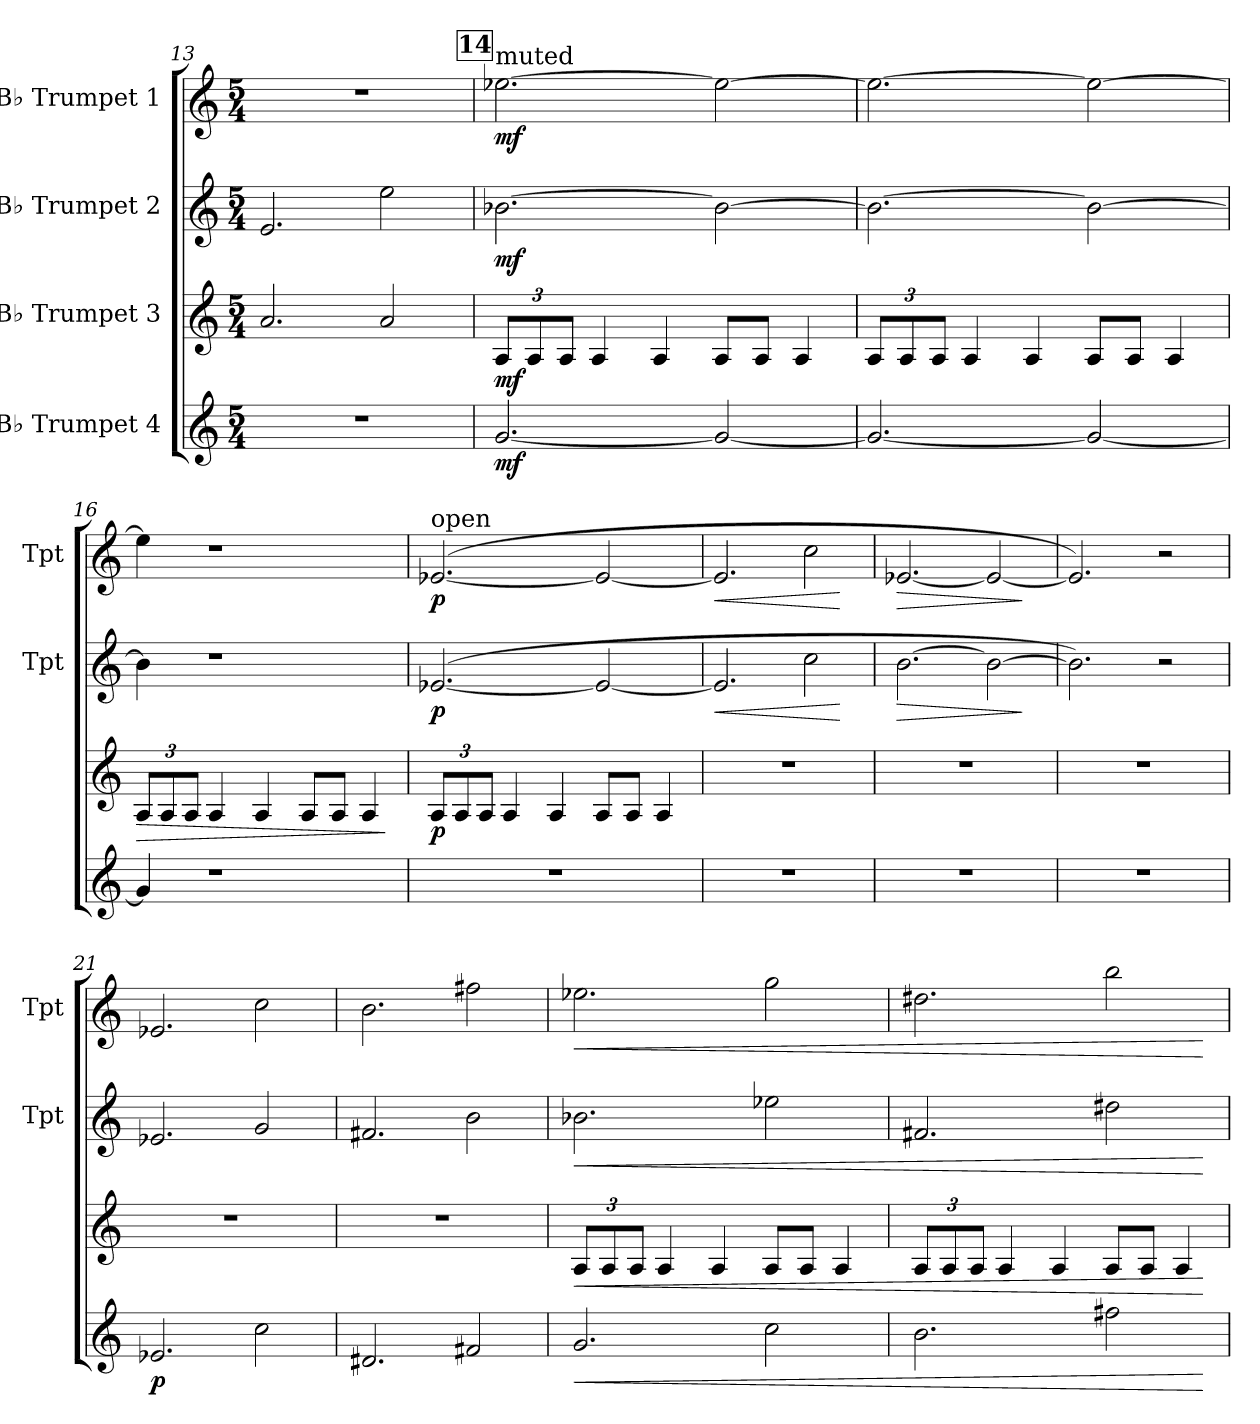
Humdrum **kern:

**kern	**dynam	**kern	**dynam	**kern	**dynam	**kern	**dynam
*part4	*part4	*part3	*part3	*part2	*part2	*part1	*part1
*staff4	*staff4	*staff3	*staff3	*staff2	*staff2	*staff1	*staff1
*I"B♭ Trumpet 4	*	*I"B♭ Trumpet 3	*	*I"B♭ Trumpet 2	*	*I"B♭ Trumpet 1	*
*	*	*	*	*I'Tpt	*	*I'Tpt	*
*clefG2	*	*clefG2	*	*clefG2	*	*clefG2	*
*ITrd1c2	*	*ITrd1c2	*	*ITrd1c2	*	*ITrd1c2	*
*k[b-e-]	*	*k[b-e-]	*	*k[b-e-]	*	*k[b-e-]	*
*M5/4	*	*M5/4	*	*M5/4	*	*M5/4	*
=13	=13	=13	=13	=13	=13	=13	=13
4%5r	.	2.g/	.	2.d/	.	4%5r	.
.	.	2g/	.	2dd\	.	.	.
!!LO:LB:g=z
!!LO:REH:place=s1:a:B:fs=14:t=14
=14	=14	=14	=14	=14	=14	=14	=14
*	*	*Xbrackettup	*	*	*	*	*
!	!	!	!	!	!	!LO:TX:a:t=muted	!
!	!LO:DY:b	!	!LO:DY:b	!	!LO:DY:b	!	!LO:DY:b
[2.f/	mf	12G/L	mf	[2.a-X\	mf	[2.dd-X\	mf
.	.	12G/	.	.	.	.	.
.	.	12G/J	.	.	.	.	.
.	.	4G/	.	.	.	.	.
.	.	4G/	.	.	.	.	.
2f/_	.	8G/L	.	2a-\_	.	2dd-\_	.
.	.	8G/J	.	.	.	.	.
.	.	4G/	.	.	.	.	.
=15	=15	=15	=15	=15	=15	=15	=15
2.f/_	.	12G/L	.	2.a-\_	.	2.dd-\_	.
.	.	12G/	.	.	.	.	.
.	.	12G/J	.	.	.	.	.
.	.	4G/	.	.	.	.	.
.	.	4G/	.	.	.	.	.
2f/_	.	8G/L	.	2a-\_	.	2dd-\_	.
.	.	8G/J	.	.	.	.	.
.	.	4G/	.	.	.	.	.
=16	=16	=16	=16	=16	=16	=16	=16
!	!	!	!LO:HP:b	!	!	!	!
4f/]	.	12G/L	>	4a-\]	.	4dd-\]	.
.	.	12G/	.	.	.	.	.
.	.	12G/J	.	.	.	.	.
1r	.	4G/	.	1r	.	1r	.
.	.	4G/	.	.	.	.	.
.	.	8G/L	.	.	.	.	.
.	.	8G/J	.	.	.	.	.
.	.	4G/	.	.	.	.	.
.	.	.	]	.	.	.	.
!!LO:PB:g=z
=17	=17	=17	=17	=17	=17	=17	=17
!	!	!	!	!	!	!LO:TX:a:t=open	!
!	!	!	!LO:DY:b	!	!LO:DY:b	!	!LO:DY:b
4%5r	.	12G/L	p	([2.d-X/	p	([2.d-X/	p
.	.	12G/	.	.	.	.	.
.	.	12G/J	.	.	.	.	.
.	.	4G/	.	.	.	.	.
.	.	4G/	.	.	.	.	.
.	.	8G/L	.	2d-/_	.	2d-/_	.
.	.	8G/J	.	.	.	.	.
.	.	4G/	.	.	.	.	.
=18	=18	=18	=18	=18	=18	=18	=18
!	!	!	!	!	!LO:HP:b	!	!LO:HP:b
4%5r	.	4%5r	.	2.d-/]	<	2.d-/]	<
.	.	.	.	2b-\	.	2b-\	.
.	.	.	.	.	[	.	[
=19	=19	=19	=19	=19	=19	=19	=19
!	!	!	!	!	!LO:HP:b	!	!LO:HP:b
4%5r	.	4%5r	.	[2.a\	>	[2.d-X/	>
.	.	.	.	2a\_	.	2d-/_	.
.	.	.	.	.	]	.	]
=20	=20	=20	=20	=20	=20	=20	=20
4%5r	.	4%5r	.	2.a\])	.	2.d-/])	.
.	.	.	.	2r	.	2r	.
=21	=21	=21	=21	=21	=21	=21	=21
!	!LO:DY:b	!	!	!	!	!	!
2.d-X/	p	4%5r	.	2.d-X/	.	2.d-X/	.
2b-\	.	.	.	2f/	.	2b-\	.
=22	=22	=22	=22	=22	=22	=22	=22
2.c#X/	.	4%5r	.	2.en/	.	2.a\	.
2en/	.	.	.	2a\	.	2een\	.
=23	=23	=23	=23	=23	=23	=23	=23
!	!LO:HP:b	!	!LO:HP:b	!	!LO:HP:b	!	!LO:HP:b
2.f/	<	12G/L	<	2.a-X\	<	2.dd-X\	<
.	.	12G/	.	.	.	.	.
.	.	12G/J	.	.	.	.	.
.	.	4G/	.	.	.	.	.
.	.	4G/	.	.	.	.	.
2b-\	.	8G/L	.	2dd-X\	.	2ff\	.
.	.	8G/J	.	.	.	.	.
.	.	4G/	.	.	.	.	.
!!LO:LB:g=z
=24	=24	=24	=24	=24	=24	=24	=24
2.a\	.	12G/L	.	2.en/	.	2.cc#X\	.
.	.	12G/	.	.	.	.	.
.	.	12G/J	.	.	.	.	.
.	.	4G/	.	.	.	.	.
.	.	4G/	.	.	.	.	.
2een\	.	8G/L	.	2cc#X\	.	2aa\	.
.	.	8G/J	.	.	.	.	.
.	.	4G/	.	.	.	.	.
.	[	.	[	.	[	.	[
=	=	=	=	=	=	=	=
*-	*-	*-	*-	*-	*-	*-	*-
